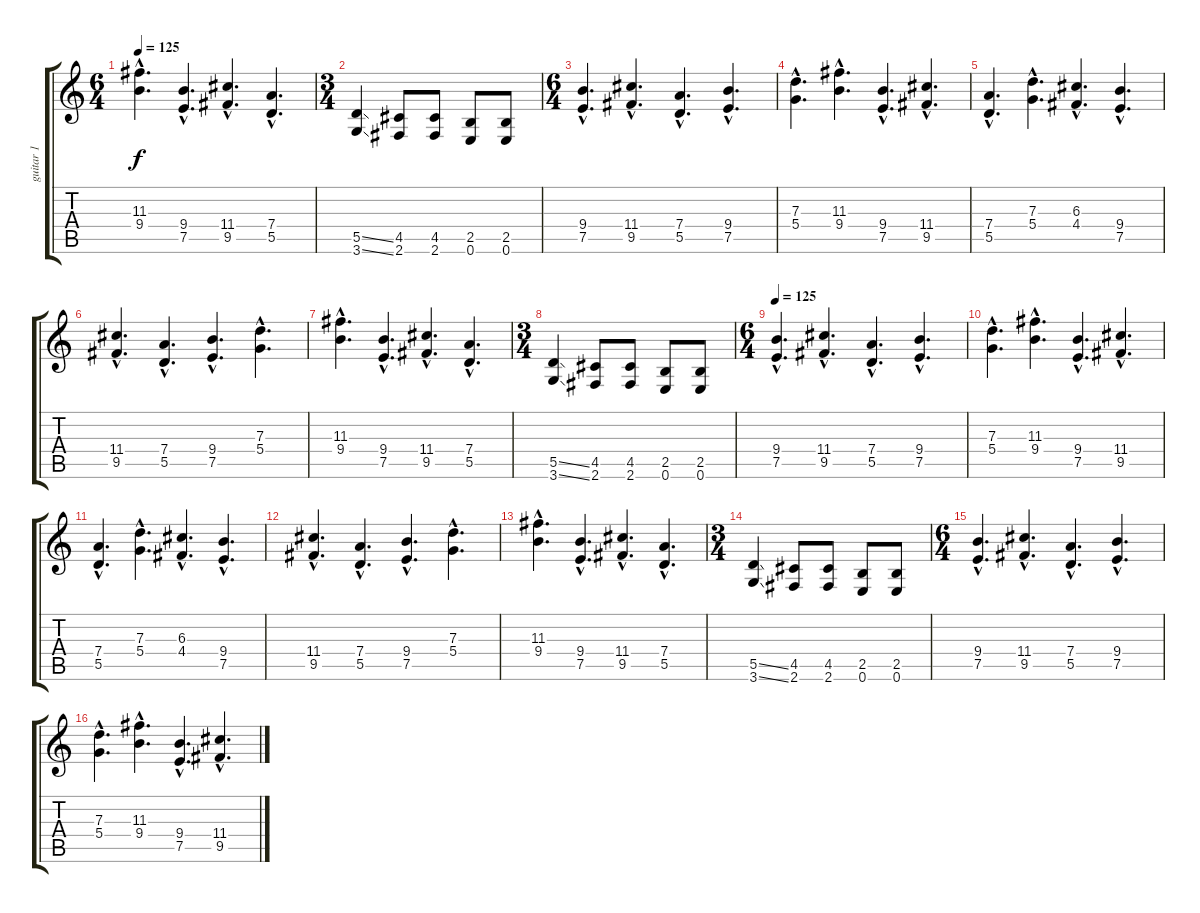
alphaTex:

\track ("guitar 1" "guitar 1") {instrument distortionguitar}
\staff {score tabs}
\tuning (E4 B3 G3 D3 A2 E2) {hide}
\ts (6 4)
\tempo 125
\clef g2
\ks c
(11.3{hac} 9.4{hac}).4{d dy f} (9.4{hac} 7.5{hac}).4{d} (11.4{hac} 9.5{hac}).4{d} (7.4{hac} 5.5{hac}).4{d} |
\ts (3 4)
(5.5{ss} 3.6{ss}).4 (4.5 2.6).8 (4.5 2.6).8 (2.5 0.6).8 (2.5 0.6).8 |
\ts (6 4)
(9.4{hac} 7.5{hac}).4{d} (11.4{hac} 9.5{hac}).4{d} (7.4{hac} 5.5{hac}).4{d} (9.4{hac} 7.5{hac}).4{d} |
(7.3{hac} 5.4{hac}).4{d} (11.3{hac} 9.4{hac}).4{d} (9.4{hac} 7.5{hac}).4{d} (11.4{hac} 9.5{hac}).4{d} |
(7.4{hac} 5.5{hac}).4{d} (7.3{hac} 5.4{hac}).4{d} (6.3{hac} 4.4{hac}).4{d} (9.4{hac} 7.5{hac}).4{d} |
(11.4{hac} 9.5{hac}).4{d} (7.4{hac} 5.5{hac}).4{d} (9.4{hac} 7.5{hac}).4{d} (7.3{hac} 5.4{hac}).4{d} |
(11.3{hac} 9.4{hac}).4{d} (9.4{hac} 7.5{hac}).4{d} (11.4{hac} 9.5{hac}).4{d} (7.4{hac} 5.5{hac}).4{d} |
\ts (3 4)
(5.5{ss} 3.6{ss}).4 (4.5 2.6).8 (4.5 2.6).8 (2.5 0.6).8 (2.5 0.6).8 |
\ts (6 4)
\tempo 125
(9.4{hac} 7.5{hac}).4{d volume 15} (11.4{hac} 9.5{hac}).4{d} (7.4{hac} 5.5{hac}).4{d} (9.4{hac} 7.5{hac}).4{d} |
(7.3{hac} 5.4{hac}).4{d} (11.3{hac} 9.4{hac}).4{d} (9.4{hac} 7.5{hac}).4{d} (11.4{hac} 9.5{hac}).4{d} |
(7.4{hac} 5.5{hac}).4{d} (7.3{hac} 5.4{hac}).4{d} (6.3{hac} 4.4{hac}).4{d} (9.4{hac} 7.5{hac}).4{d} |
(11.4{hac} 9.5{hac}).4{d} (7.4{hac} 5.5{hac}).4{d} (9.4{hac} 7.5{hac}).4{d} (7.3{hac} 5.4{hac}).4{d} |
(11.3{hac} 9.4{hac}).4{d volume 13} (9.4{hac} 7.5{hac}).4{d} (11.4{hac} 9.5{hac}).4{d} (7.4{hac} 5.5{hac}).4{d} |
\ts (3 4)
(5.5{ss} 3.6{ss}).4 (4.5 2.6).8 (4.5 2.6).8 (2.5 0.6).8 (2.5 0.6).8 |
\ts (6 4)
(9.4{hac} 7.5{hac}).4{d} (11.4{hac} 9.5{hac}).4{d} (7.4{hac} 5.5{hac}).4{d} (9.4{hac} 7.5{hac}).4{d} |
(7.3{hac} 5.4{hac}).4{d volume 10} (11.3{hac} 9.4{hac}).4{d} (9.4{hac} 7.5{hac}).4{d} (11.4{hac} 9.5{hac}).4{d}
